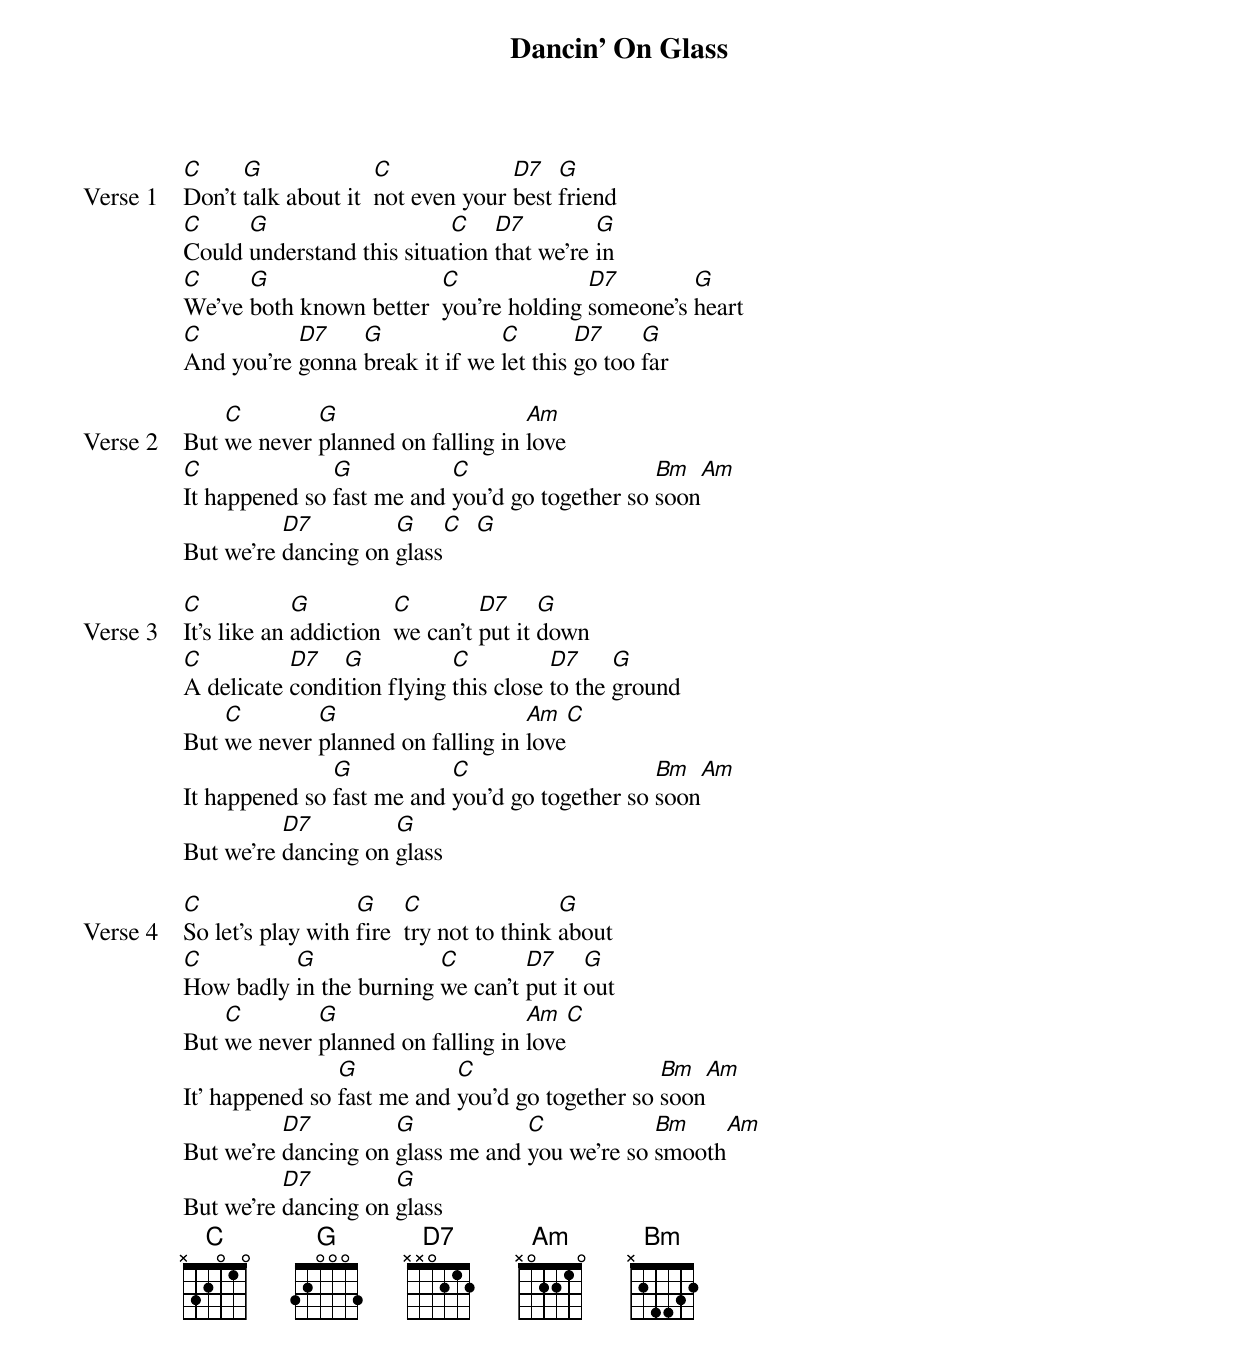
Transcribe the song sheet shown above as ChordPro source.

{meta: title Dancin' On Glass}
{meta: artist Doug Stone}
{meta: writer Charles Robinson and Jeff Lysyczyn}

{start_of_verse: Verse 1}
[C]Don't [G]talk about it  [C]not even your [D7]best [G]friend
[C]Could [G]understand this situa[C]tion [D7]that we're [G]in
[C]We've [G]both known better  [C]you're holding [D7]someone's [G]heart
[C]And you're [D7]gonna [G]break it if we [C]let this [D7]go too [G]far
{end_of_verse}

{start_of_verse: Verse 2}
But [C]we never [G]planned on falling in [Am]love
[C]It happened so [G]fast me and [C]you'd go together so [Bm]soon[Am]
But we're [D7]dancing on [G]glass[C]  [G]
{end_of_verse}

{start_of_verse: Verse 3}
[C]It's like an [G]addiction  [C]we can't [D7]put it [G]down
[C]A delicate [D7]condi[G]tion flying [C]this close [D7]to the [G]ground
But [C]we never [G]planned on falling in [Am]love[C]
It happened so [G]fast me and [C]you'd go together so [Bm]soon[Am]
But we're [D7]dancing on [G]glass
{end_of_verse}

{start_of_verse: Verse 4}
[C]So let's play with [G]fire  [C]try not to think [G]about
[C]How badly [G]in the burning [C]we can't [D7]put it [G]out
But [C]we never [G]planned on falling in [Am]love[C]
It' happened so [G]fast me and [C]you'd go together so [Bm]soon[Am]
But we're [D7]dancing on [G]glass me and [C]you we're so [Bm]smooth[Am]
But we're [D7]dancing on [G]glass
{end_of_verse}
